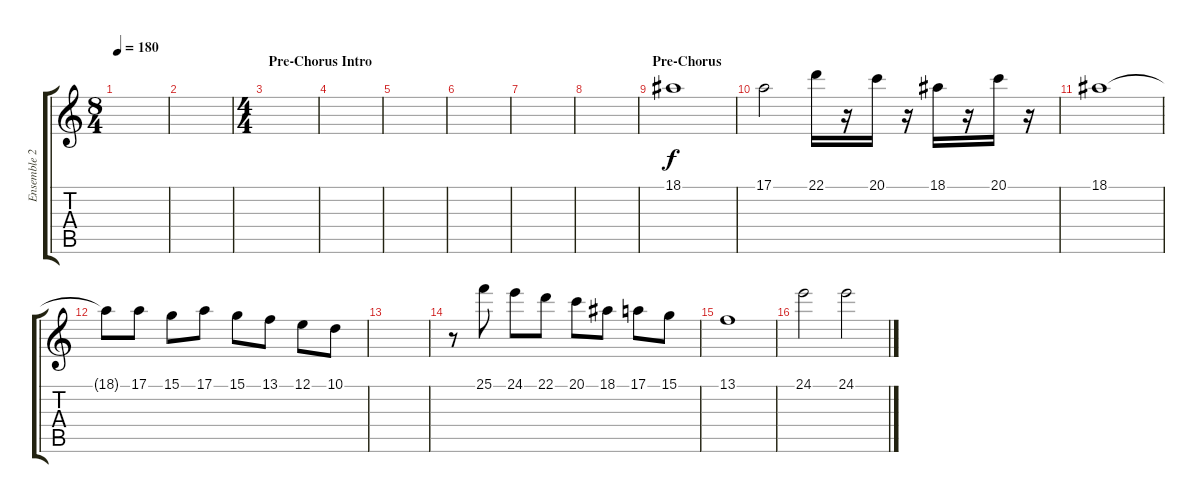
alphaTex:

\track ("Ensemble 2" "Ensemble 2") {instrument stringensemble1}
\staff {score tabs}
\tuning (E4 B3 G3 D3 A2 E2) {hide}
\ts (8 4)
\tempo 180
\clef g2
\ks c
|
|
\ts (4 4)
\section ("" "Pre-Chorus Intro")
|
|
|
|
|
|
\section ("" "Pre-Chorus")
18.1.1 |
17.1.2 22.1.16 r.16 20.1.16 r.16 18.1.16 r.16 20.1.16 r.16 |
18.1.1 |
18.1{t}.8 17.1.8 15.1.8 17.1.8 15.1.8 13.1.8 12.1.8 10.1.8 |
|
r.8 25.1.8 24.1.8 22.1.8 20.1.8 18.1.8 17.1.8 15.1.8 |
13.1.1 |
24.1.2 24.1.2
